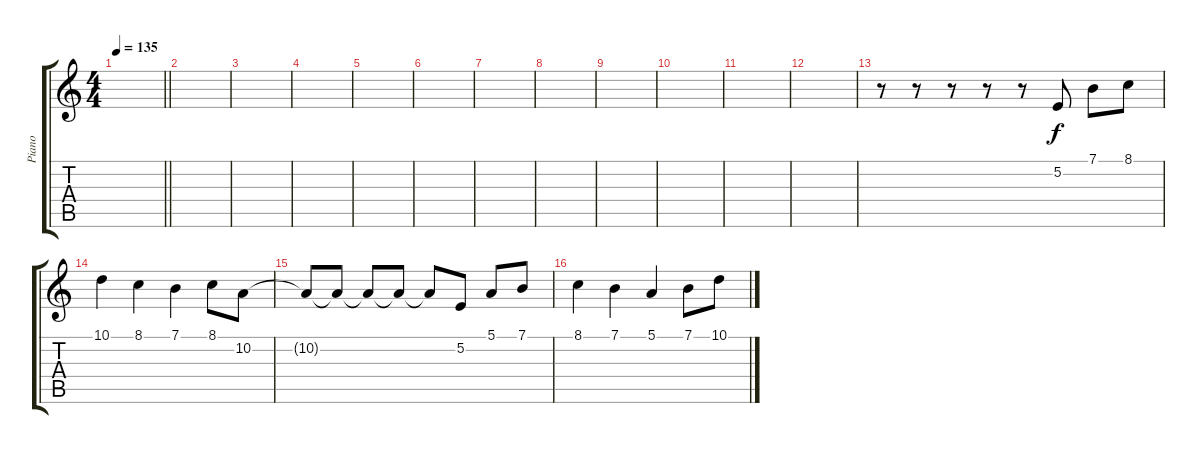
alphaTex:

\track ("Piano" "Piano") {instrument brightacousticpiano}
\staff {score tabs}
\tuning (E4 B3 G3 D3 A2 E2) {hide}
\ts (4 4)
\tempo 135
\clef g2
\barLineRight lightlight
\ks c
|
|
|
|
|
|
|
|
|
|
|
|
r.8 r.8 r.8 r.8 r.8 5.2.8 7.1.8 8.1.8 |
10.1.4 8.1.4 7.1.4 8.1.8 10.2.8 |
10.2{t}.8 10.2{t}.8 10.2{t}.8 10.2{t}.8 10.2{t}.8 5.2.8 5.1.8 7.1.8 |
8.1.4 7.1.4 5.1.4 7.1.8 10.1.8
